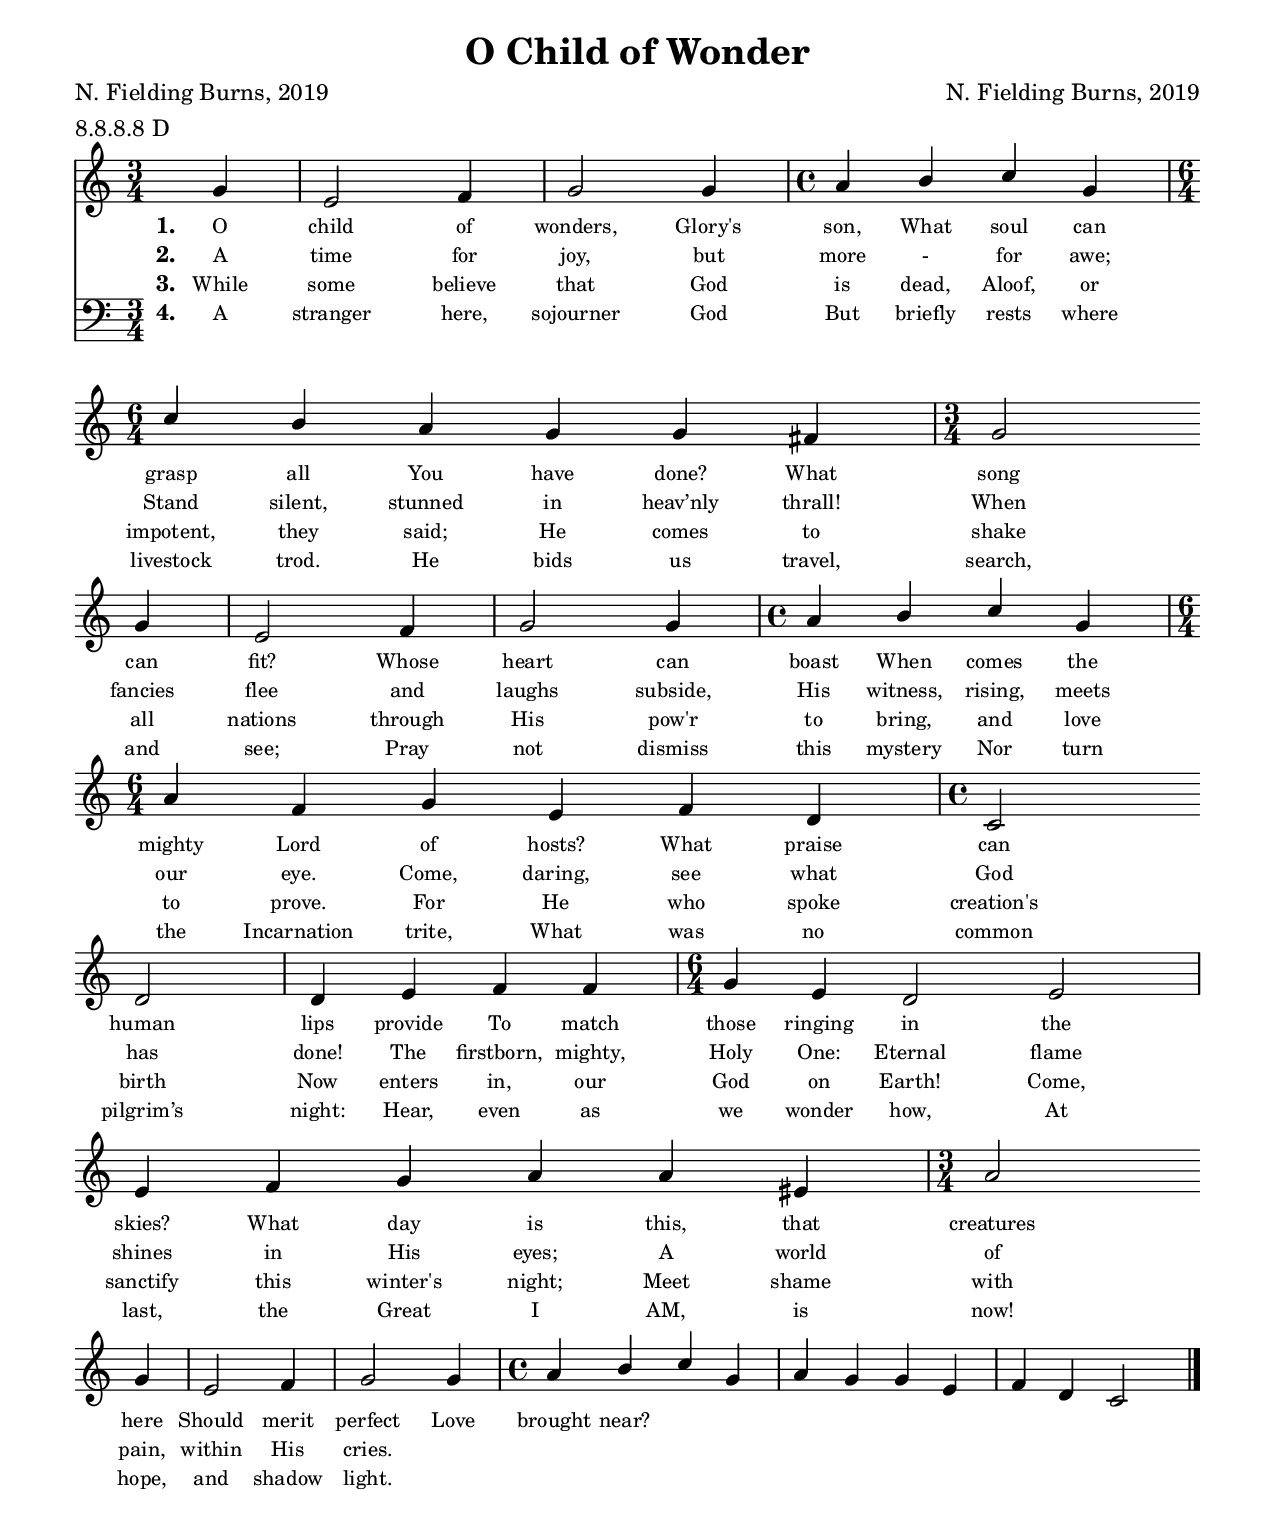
\include "hymn.ily"

\header
{
  title = "O Child of Wonder"
  poet = "N. Fielding Burns, 2019"
  composer = "N. Fielding Burns, 2019"
  tune = "Untitled"
  meter = "8.8.8.8 D"
}

global =
{
  \time 3/4
  \key c \major
}

stanzas = <<
  \new Lyrics \lyricsto "sopranos" {
    \set stanza = "1. "
    
    O child of wonders, Glory's son,
    What soul can grasp all You have done?
    What song can fit? Whose heart can boast
    When comes the mighty Lord of hosts?
    What praise can human lips provide
    To match those ringing in the skies? % Luke 2:13
    What day is this, that creatures here
    Should merit perfect Love brought near?
  }

  \new Lyrics \lyricsto "sopranos" {
    \set stanza = "2. "

    A time for joy, but more - for awe;
    Stand silent, stunned in heav’nly thrall! % Zephaniah 3:17
    When fancies flee and laughs subside, % Athanasius, “On the Incarnation of the Word”, Chapter 1: “...things which those wiseacres laugh at as ‘human’...”)
    His witness, rising, meets our eye. % Zephaniah 3:8
    Come, daring, see what God has done!
    The firstborn, mighty, Holy One:
    Eternal flame shines in His eyes; % Revelation 1:14
    A world of pain, within His cries. % Isaiah 53:6
  }

  \new Lyrics \lyricsto "sopranos" {
    \set stanza = "3. "

    While some believe that God is dead,
    Aloof, or impotent, they said; % Zephaniah 1:12
    He comes to shake all nations through % Haggai 2:7
    His pow'r to bring, and love to prove.
    For He who spoke creation's birth % Genesis 1:3
    Now enters in, our God on Earth!
    Come, sanctify this winter's night;
    Meet shame with hope, and shadow light. % Zephaniah 3:19, John 1:5
  }

  \new Lyrics \lyricsto "sopranos" {
    \set stanza = "4. "

    A stranger here, sojourner God % Matthew 8:20
    But briefly rests where livestock trod.
    He bids us travel, search, and see; % Matthew 7:7
    Pray not dismiss this mystery
    Nor turn the Incarnation trite,
    What was no common pilgrim’s night:
    Hear, even as we wonder how,
    At last, the Great I AM, is now! % John 8:58
  }
>>

soprano = \relative c'' {
  \partial 4

  g4
  e2 f4
  g2 g4
  \time 4/4
  a b c g
  \time 6/4
  c b a g g fis
  \time 3/4
  g2

  \linebreak

  g4
  e2 f4
  g2 g4
  \time 4/4
  a b c g
  \time 6/4
  a f g e f d
  \time 4/4
  c2

  \linebreak

  d2
  d4 e f f
  \time 6/4
  g e d2 e2
  e4 f g a a eis
  \time 3/4
  a2
  
  \linebreak
  
  g4
  e2 f4
  g2 g4
  \time 4/4
  a b c g
  a g g e
  f d c2

  \bar "|."
}

alto = \relative c' {
}

tenor = \relative c {
}

bass = \relative c {
}

\include "hymn-template.ily"
